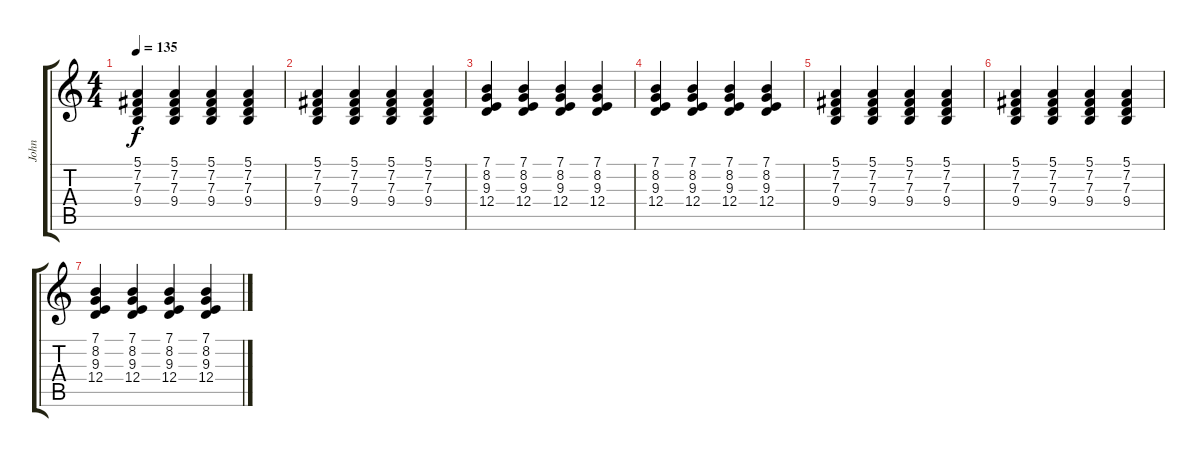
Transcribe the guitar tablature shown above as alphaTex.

\track ("John" "John") {instrument acousticgrandpiano}
\staff {score tabs}
\tuning (E4 B3 G3 D3 A2 E2) {hide}
\ts (4 4)
\tempo 135
\clef g2
\ks c
(5.1 7.2 7.3 9.4).4{dy f volume 10} (5.1 7.2 7.3 9.4).4 (5.1 7.2 7.3 9.4).4 (5.1 7.2 7.3 9.4).4 |
(5.1 7.2 7.3 9.4).4{volume 9} (5.1 7.2 7.3 9.4).4 (5.1 7.2 7.3 9.4).4 (5.1 7.2 7.3 9.4).4 |
(7.1 8.2 9.3 12.4).4{volume 8} (7.1 8.2 9.3 12.4).4 (7.1 8.2 9.3 12.4).4 (7.1 8.2 9.3 12.4).4 |
(7.1 8.2 9.3 12.4).4{volume 7} (7.1 8.2 9.3 12.4).4 (7.1 8.2 9.3 12.4).4 (7.1 8.2 9.3 12.4).4 |
(5.1 7.2 7.3 9.4).4{volume 6} (5.1 7.2 7.3 9.4).4 (5.1 7.2 7.3 9.4).4 (5.1 7.2 7.3 9.4).4 |
(5.1 7.2 7.3 9.4).4{volume 5} (5.1 7.2 7.3 9.4).4 (5.1 7.2 7.3 9.4).4 (5.1 7.2 7.3 9.4).4 |
(7.1 8.2 9.3 12.4).4{volume 4} (7.1 8.2 9.3 12.4).4 (7.1 8.2 9.3 12.4).4 (7.1 8.2 9.3 12.4).4
